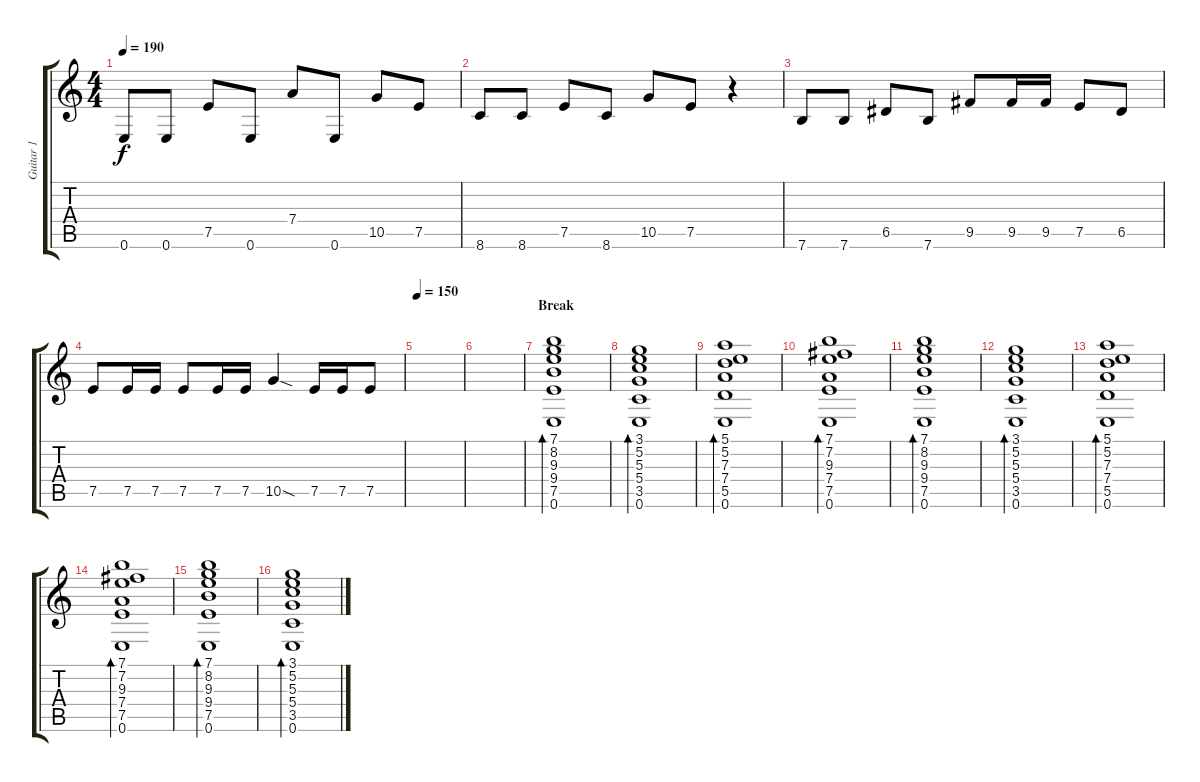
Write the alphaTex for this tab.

\track ("Guitar 1" "Guitar 1") {instrument distortionguitar}
\staff {score tabs}
\tuning (E4 B3 G3 D3 A2 E2) {hide}
\ts (4 4)
\tempo 190
\clef g2
\ks c
0.6.8{dy f} 0.6.8 7.5.8 0.6.8 7.4.8 0.6.8 10.5.8 7.5.8 |
8.6.8 8.6.8 7.5.8 8.6.8 10.5.8 7.5.8 r.4 |
7.6.8 7.6.8 6.5.8 7.6.8 9.5.8 9.5.16 9.5.16 7.5.8 6.5.8 |
7.5.8 7.5.16 7.5.16 7.5.8 7.5.16 7.5.16 10.5{sod}.4 7.5.16 7.5.16 7.5.8 |
\tempo 150
|
|
\section ("" "Break")
(7.1 8.2 9.3 9.4 7.5 0.6).1{bd 240} |
(3.1 5.2 5.3 5.4 3.5 0.6).1{bd 240} |
(5.1 5.2 7.3 7.4 5.5 0.6).1{bd 240} |
(7.1 7.2 9.3 7.4 7.5 0.6).1{bd 240} |
(7.1 8.2 9.3 9.4 7.5 0.6).1{bd 240} |
(3.1 5.2 5.3 5.4 3.5 0.6).1{bd 240} |
(5.1 5.2 7.3 7.4 5.5 0.6).1{bd 240} |
(7.1 7.2 9.3 7.4 7.5 0.6).1{bd 240} |
(7.1 8.2 9.3 9.4 7.5 0.6).1{bd 240} |
(3.1 5.2 5.3 5.4 3.5 0.6).1{bd 240}
